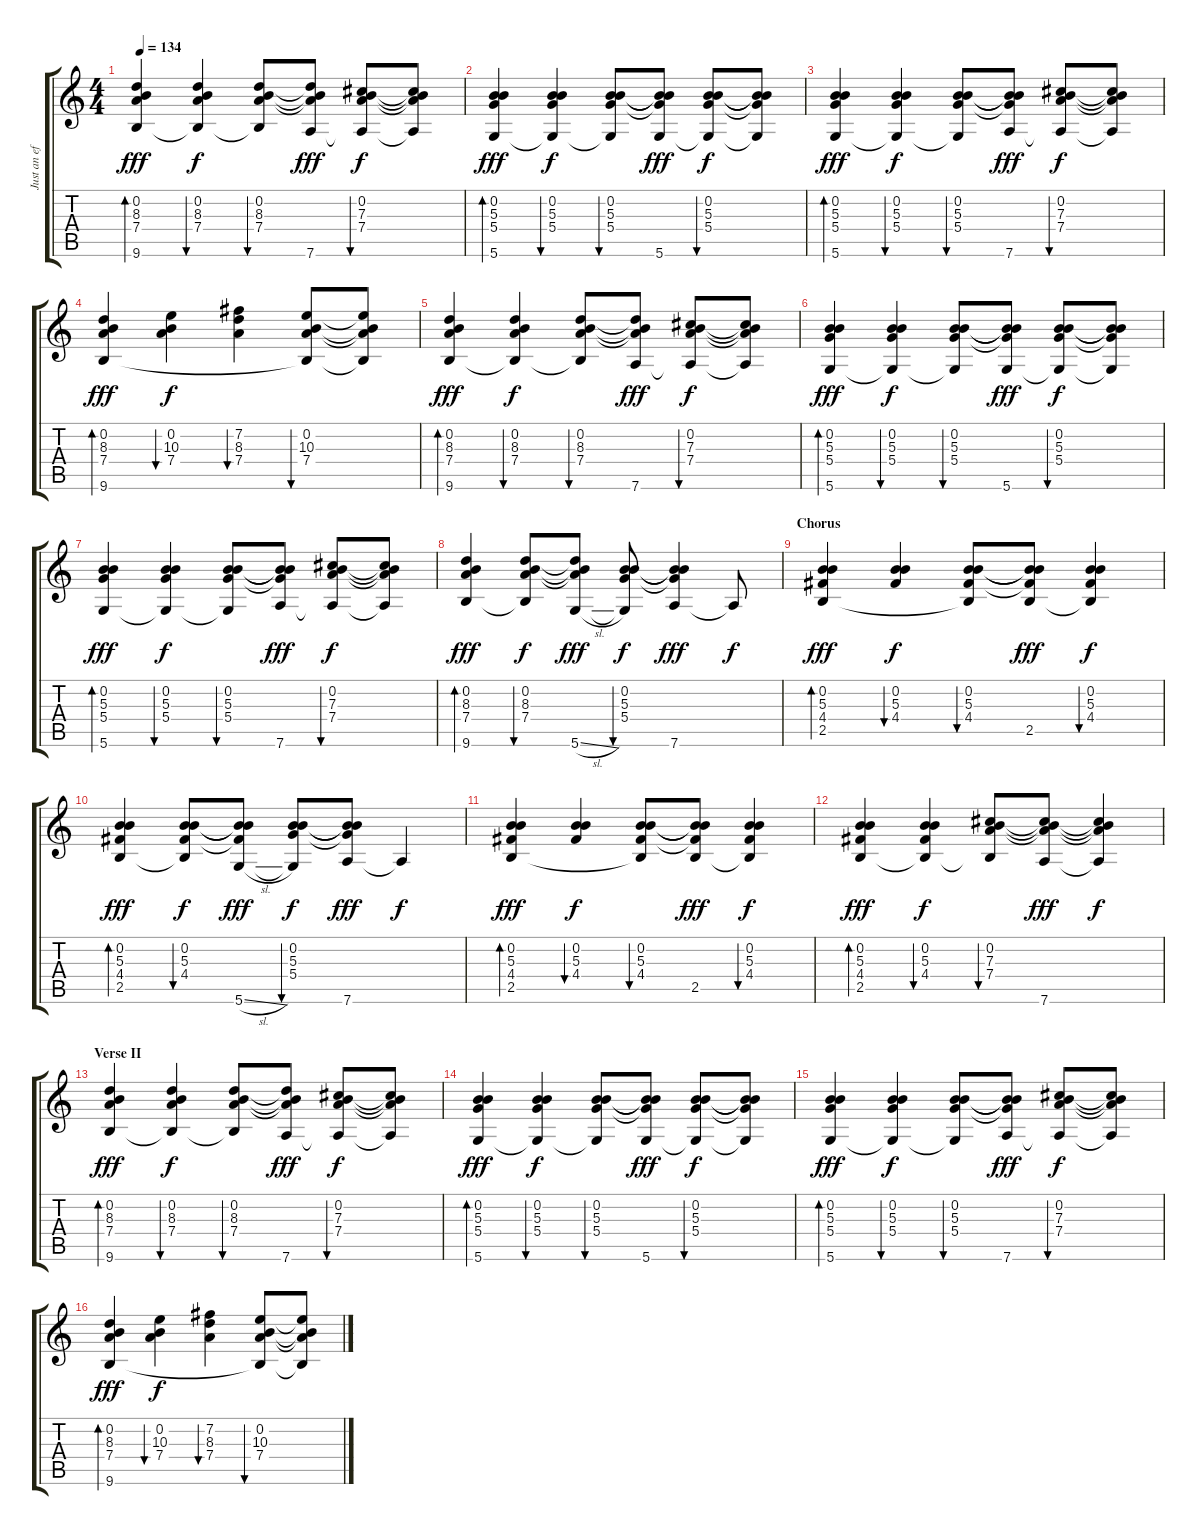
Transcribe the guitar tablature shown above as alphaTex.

\track ("Just an effect" "Just an ef") {instrument acousticguitarnylon}
\staff {score tabs}
\tuning (E4 B3 Gb3 D3 A2 D2) {hide}
\ts (4 4)
\tempo 134
\clef g2
\ks c
(0.2 8.3 7.4 9.6).4{bd 60 dy fff} (0.2 8.3 7.4 9.6{t}).4{bu 30 dy f} (0.2 8.3 7.4 9.6{t}).8{bu 30} (0.2{t} 8.3{t} 7.4{t} 7.6).8{dy fff} (0.2 7.3 7.4 7.6{t}).8{bu 30 dy f} (0.2{t} 7.3{t} 7.4{t} 7.6{t}).8 |
(0.2 5.3 5.4 5.6).4{bd 30 dy fff} (0.2 5.3 5.4 5.6{t}).4{bu 30 dy f} (0.2 5.3 5.4 5.6{t}).8{bu 30} (0.2{t} 5.3{t} 5.4{t} 5.6).8{dy fff} (0.2 5.3 5.4 5.6{t}).8{bu 30 dy f} (0.2{t} 5.3{t} 5.4{t} 5.6{t}).8 |
(0.2 5.3 5.4 5.6).4{bd 30 dy fff} (0.2 5.3 5.4 5.6{t}).4{bu 30 dy f} (0.2 5.3 5.4 5.6{t}).8{bu 30} (0.2{t} 5.3{t} 5.4{t} 7.6).8{dy fff} (0.2 7.3 7.4 7.6{t}).8{bu 30 dy f} (0.2{t} 7.3{t} 7.4{t} 7.6{t}).8 |
(0.2 8.3 7.4 9.6).4{bd 30 dy fff} (0.2 10.3 7.4).4{bu 30 dy f} (7.2 8.3 7.4).4{bu 30} (0.2 10.3 7.4 9.6{t}).8{bu 30} (0.2{t} 10.3{t} 7.4{t} 9.6{t}).8 |
(0.2 8.3 7.4 9.6).4{bd 60 dy fff} (0.2 8.3 7.4 9.6{t}).4{bu 30 dy f} (0.2 8.3 7.4 9.6{t}).8{bu 30} (0.2{t} 8.3{t} 7.4{t} 7.6).8{dy fff} (0.2 7.3 7.4 7.6{t}).8{bu 30 dy f} (0.2{t} 7.3{t} 7.4{t} 7.6{t}).8 |
(0.2 5.3 5.4 5.6).4{bd 30 dy fff} (0.2 5.3 5.4 5.6{t}).4{bu 30 dy f} (0.2 5.3 5.4 5.6{t}).8{bu 30} (0.2{t} 5.3{t} 5.4{t} 5.6).8{dy fff} (0.2 5.3 5.4 5.6{t}).8{bu 30 dy f} (0.2{t} 5.3{t} 5.4{t} 5.6{t}).8 |
(0.2 5.3 5.4 5.6).4{bd 30 dy fff} (0.2 5.3 5.4 5.6{t}).4{bu 30 dy f} (0.2 5.3 5.4 5.6{t}).8{bu 30} (0.2{t} 5.3{t} 5.4{t} 7.6).8{dy fff} (0.2 7.3 7.4 7.6{t}).8{bu 30 dy f} (0.2{t} 7.3{t} 7.4{t} 7.6{t}).8 |
(0.2 8.3 7.4 9.6).4{bd 30 dy fff} (0.2 8.3 7.4 9.6{t}).8{bu 30 dy f} (0.2{t} 8.3{t} 7.4{t} 5.6{sl}).8{dy fff} (0.2 5.3 5.4 5.6{t}).8{bu 30 dy f} (0.2{t} 5.3{t} 5.4{t} 7.6).4{dy fff} 7.6{t}.8{dy f} |
\section ("" "Chorus")
(0.2 5.3 4.4 2.5).4{bd 30 dy fff} (0.2 5.3 4.4).4{bu 30 dy f} (0.2 5.3 4.4 2.5{t}).8{bu 30} (0.2{t} 5.3{t} 4.4{t} 2.5).8{dy fff} (0.2 5.3 4.4 2.5{t}).4{bu 30 dy f} |
(0.2 5.3 4.4 2.5).4{bd 30 dy fff} (0.2 5.3 4.4 2.5{t}).8{bu 30 dy f} (0.2{t} 5.3{t} 4.4{t} 5.6{sl}).8{dy fff} (0.2 5.3 5.4 5.6{t}).8{bu 30 dy f} (0.2{t} 5.3{t} 5.4{t} 7.6).8{dy fff} 7.6{t}.4{dy f} |
(0.2 5.3 4.4 2.5).4{bd 30 dy fff} (0.2 5.3 4.4).4{bu 30 dy f} (0.2 5.3 4.4 2.5{t}).8{bu 30} (0.2{t} 5.3{t} 4.4{t} 2.5).8{dy fff} (0.2 5.3 4.4 2.5{t}).4{bu 30 dy f} |
(0.2 5.3 4.4 2.5).4{bd 30 dy fff} (0.2 5.3 4.4 2.5{t}).4{bu 30 dy f} (0.2 7.3 7.4 2.5{t}).8{bu 30} (0.2{t} 7.3{t} 7.4{t} 7.6).8{dy fff} (0.2{t} 7.3{t} 7.4{t} 7.6{t}).4{dy f} |
\section ("" "Verse II")
(0.2 8.3 7.4 9.6).4{bd 60 dy fff} (0.2 8.3 7.4 9.6{t}).4{bu 30 dy f} (0.2 8.3 7.4 9.6{t}).8{bu 30} (0.2{t} 8.3{t} 7.4{t} 7.6).8{dy fff} (0.2 7.3 7.4 7.6{t}).8{bu 30 dy f} (0.2{t} 7.3{t} 7.4{t} 7.6{t}).8 |
(0.2 5.3 5.4 5.6).4{bd 30 dy fff} (0.2 5.3 5.4 5.6{t}).4{bu 30 dy f} (0.2 5.3 5.4 5.6{t}).8{bu 30} (0.2{t} 5.3{t} 5.4{t} 5.6).8{dy fff} (0.2 5.3 5.4 5.6{t}).8{bu 30 dy f} (0.2{t} 5.3{t} 5.4{t} 5.6{t}).8 |
(0.2 5.3 5.4 5.6).4{bd 30 dy fff} (0.2 5.3 5.4 5.6{t}).4{bu 30 dy f} (0.2 5.3 5.4 5.6{t}).8{bu 30} (0.2{t} 5.3{t} 5.4{t} 7.6).8{dy fff} (0.2 7.3 7.4 7.6{t}).8{bu 30 dy f} (0.2{t} 7.3{t} 7.4{t} 7.6{t}).8 |
(0.2 8.3 7.4 9.6).4{bd 30 dy fff} (0.2 10.3 7.4).4{bu 30 dy f} (7.2 8.3 7.4).4{bu 30} (0.2 10.3 7.4 9.6{t}).8{bu 30} (0.2{t} 10.3{t} 7.4{t} 9.6{t}).8
